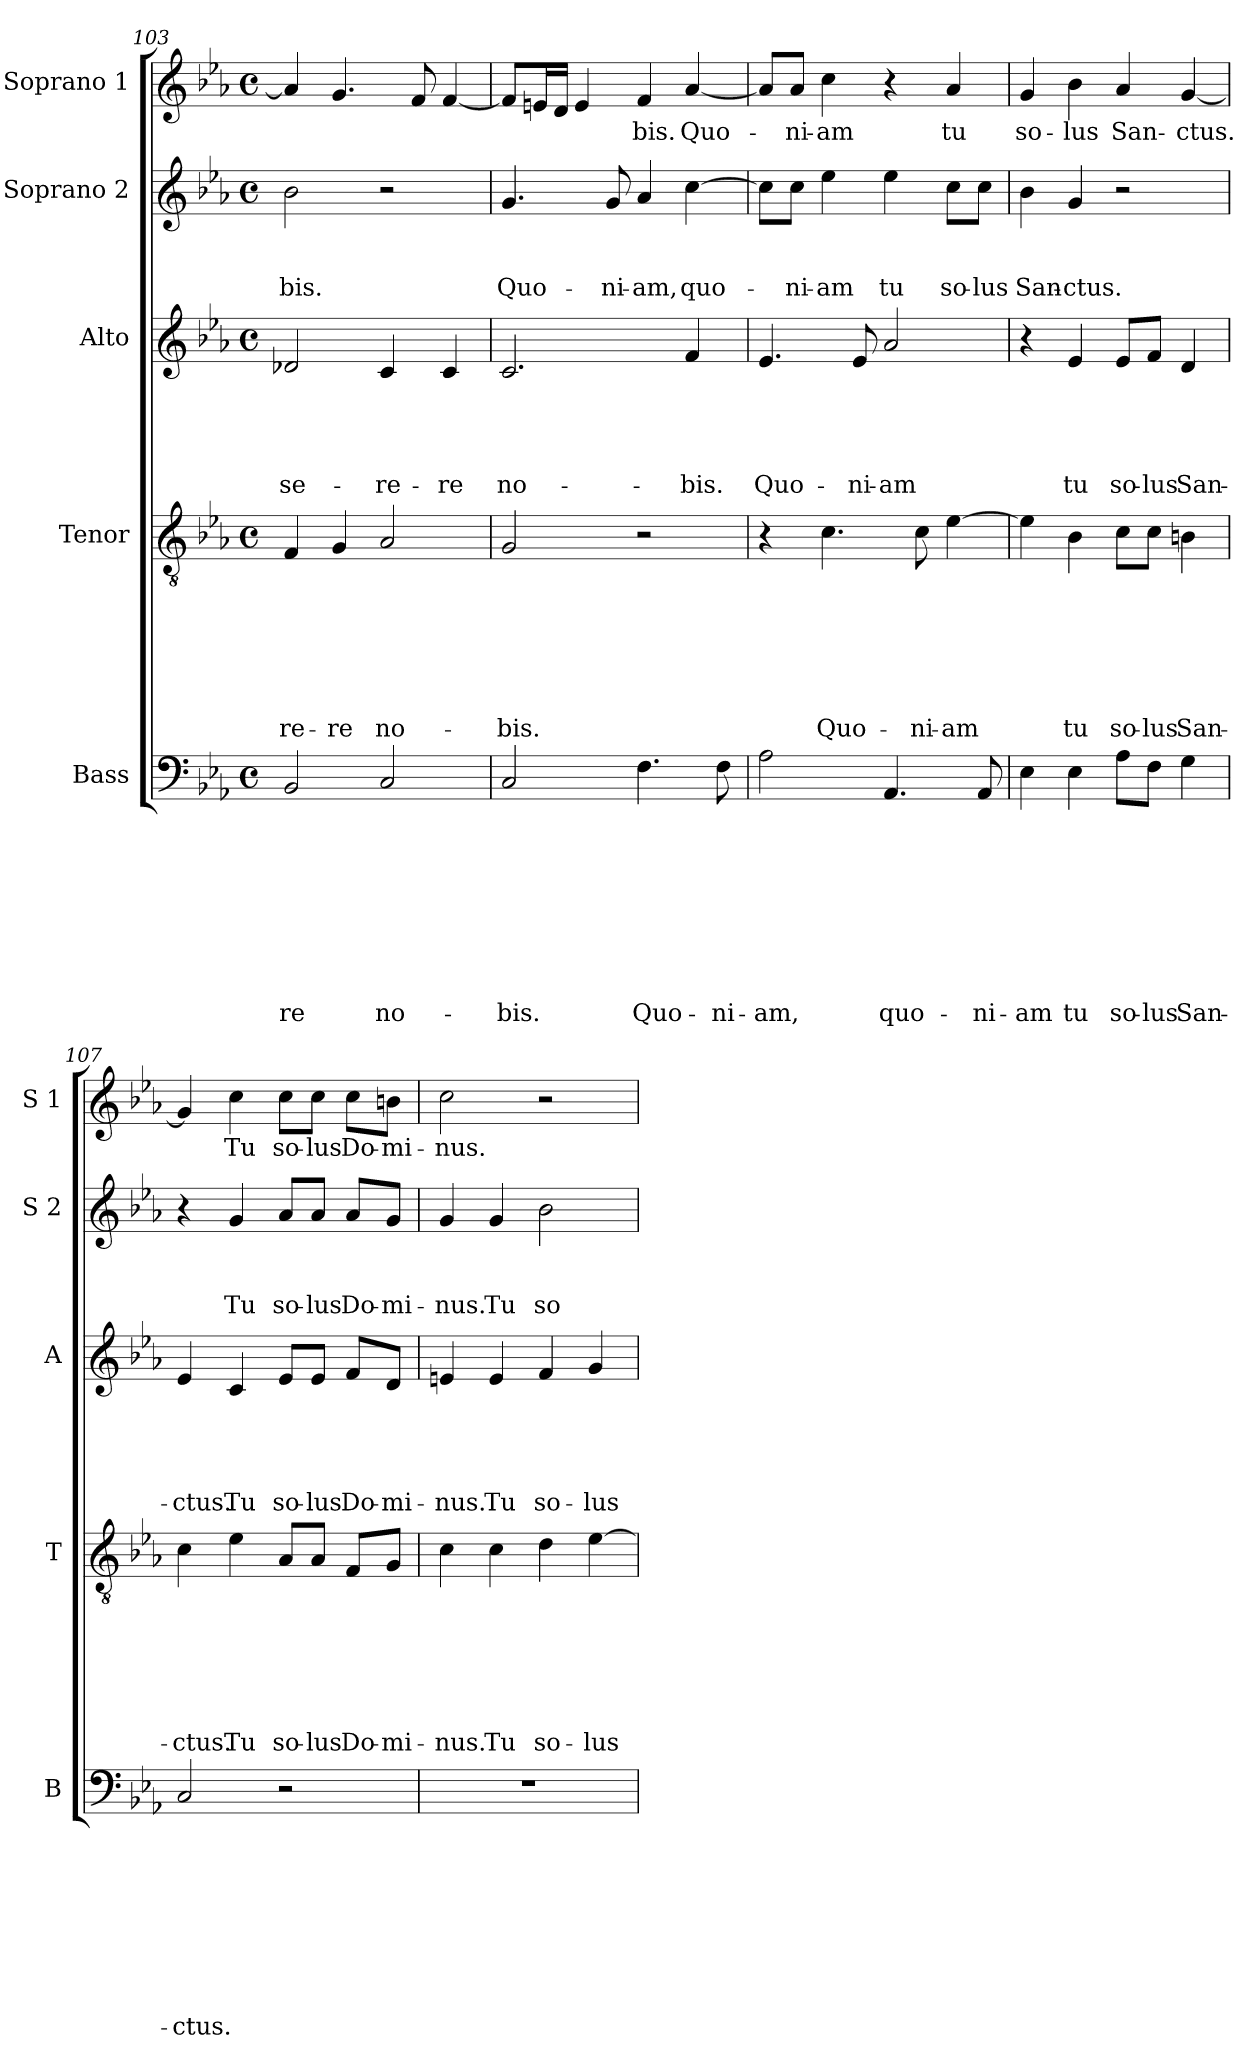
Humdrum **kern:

**kern	**text	**text	**text	**text	**text	**text	**text	**text	**text	**kern	**text	**text	**text	**text	**text	**text	**text	**kern	**text	**text	**text	**text	**text	**kern	**text	**text	**text	**kern	**text
*part5	*part5	*part5	*part5	*part5	*part5	*part5	*part5	*part5	*part5	*part4	*part4	*part4	*part4	*part4	*part4	*part4	*part4	*part3	*part3	*part3	*part3	*part3	*part3	*part2	*part2	*part2	*part2	*part1	*part1
*staff5	*staff5	*staff5	*staff5	*staff5	*staff5	*staff5	*staff5	*staff5	*staff5	*staff4	*staff4	*staff4	*staff4	*staff4	*staff4	*staff4	*staff4	*staff3	*staff3	*staff3	*staff3	*staff3	*staff3	*staff2	*staff2	*staff2	*staff2	*staff1	*staff1
*I"Bass	*	*	*	*	*	*	*	*	*	*I"Tenor	*	*	*	*	*	*	*	*I"Alto	*	*	*	*	*	*I"Soprano 2	*	*	*	*I"Soprano 1	*
*I'B	*	*	*	*	*	*	*	*	*	*I'T	*	*	*	*	*	*	*	*I'A	*	*	*	*	*	*I'S 2	*	*	*	*I'S 1	*
!!LO:PB:g=z
*clefF4	*	*	*	*	*	*	*	*	*	*clefGv2	*	*	*	*	*	*	*	*clefG2	*	*	*	*	*	*clefG2	*	*	*	*clefG2	*
*k[b-e-a-]	*	*	*	*	*	*	*	*	*	*k[b-e-a-]	*	*	*	*	*	*	*	*k[b-e-a-]	*	*	*	*	*	*k[b-e-a-]	*	*	*	*k[b-e-a-]	*
*E-:	*	*	*	*	*	*	*	*	*	*E-:	*	*	*	*	*	*	*	*E-:	*	*	*	*	*	*E-:	*	*	*	*E-:	*
*M4/4	*	*	*	*	*	*	*	*	*	*M4/4	*	*	*	*	*	*	*	*M4/4	*	*	*	*	*	*M4/4	*	*	*	*M4/4	*
*met(c)	*	*	*	*	*	*	*	*	*	*met(c)	*	*	*	*	*	*	*	*met(c)	*	*	*	*	*	*met(c)	*	*	*	*met(c)	*
=103	=103	=103	=103	=103	=103	=103	=103	=103	=103	=103	=103	=103	=103	=103	=103	=103	=103	=103	=103	=103	=103	=103	=103	=103	=103	=103	=103	=103	=103
!	!	!	!	!	!	!	!	!	!LO:LY:b	!	!	!	!	!	!	!	!LO:LY:b	!	!	!	!	!	!LO:LY:b	!	!	!	!LO:LY:b	!	!
2BB-/	.	.	.	.	.	.	.	.	-re	4F/	.	.	.	.	.	.	-re-	2d-X/	.	.	.	.	-se-	2b-\	.	.	-bis.	4a-/]	.
!	!	!	!	!	!	!	!	!	!	!	!	!	!	!	!	!	!LO:LY:b	!	!	!	!	!	!	!	!	!	!	!	!
.	.	.	.	.	.	.	.	.	.	4G/	.	.	.	.	.	.	-re	.	.	.	.	.	.	.	.	.	.	4.g/	.
!	!	!	!	!	!	!	!	!	!LO:LY:b	!	!	!	!	!	!	!	!LO:LY:b	!	!	!	!	!	!LO:LY:b	!	!	!	!	!	!
2C/	.	.	.	.	.	.	.	.	no-	2A-/	.	.	.	.	.	.	no-	4c/	.	.	.	.	-re-	2r	.	.	.	.	.
.	.	.	.	.	.	.	.	.	.	.	.	.	.	.	.	.	.	.	.	.	.	.	.	.	.	.	.	8f/	.
!	!	!	!	!	!	!	!	!	!	!	!	!	!	!	!	!	!	!	!	!	!	!	!LO:LY:b	!	!	!	!	!	!
.	.	.	.	.	.	.	.	.	.	.	.	.	.	.	.	.	.	4c/	.	.	.	.	-re	.	.	.	.	[<4f/	.
=104	=104	=104	=104	=104	=104	=104	=104	=104	=104	=104	=104	=104	=104	=104	=104	=104	=104	=104	=104	=104	=104	=104	=104	=104	=104	=104	=104	=104	=104
!	!	!	!	!	!	!	!	!	!LO:LY:b	!	!	!	!	!	!	!	!LO:LY:b	!	!	!	!	!	!LO:LY:b	!	!	!	!LO:LY:b	!	!
2C/	.	.	.	.	.	.	.	.	-bis.	2G/	.	.	.	.	.	.	-bis.	2.c/	.	.	.	.	no-	4.g/	.	.	Quo-	8f/L]	.
.	.	.	.	.	.	.	.	.	.	.	.	.	.	.	.	.	.	.	.	.	.	.	.	.	.	.	.	16en/L	.
.	.	.	.	.	.	.	.	.	.	.	.	.	.	.	.	.	.	.	.	.	.	.	.	.	.	.	.	16d/JJ	.
.	.	.	.	.	.	.	.	.	.	.	.	.	.	.	.	.	.	.	.	.	.	.	.	.	.	.	.	4e/	.
!	!	!	!	!	!	!	!	!	!	!	!	!	!	!	!	!	!	!	!	!	!	!	!	!	!	!	!LO:LY:b	!	!
.	.	.	.	.	.	.	.	.	.	.	.	.	.	.	.	.	.	.	.	.	.	.	.	8g/	.	.	-ni-	.	.
!	!	!	!	!	!	!	!	!	!LO:LY:b	!	!	!	!	!	!	!	!	!	!	!	!	!	!	!	!	!	!LO:LY:b	!	!LO:LY:b
4.F\	.	.	.	.	.	.	.	.	Quo-	2r	.	.	.	.	.	.	.	.	.	.	.	.	.	4a-/	.	.	-am,	4f/	-bis.
!	!	!	!	!	!	!	!	!	!	!	!	!	!	!	!	!	!	!	!	!	!	!	!LO:LY:b	!	!	!	!LO:LY:b	!	!LO:LY:b
.	.	.	.	.	.	.	.	.	.	.	.	.	.	.	.	.	.	4f/	.	.	.	.	-bis.	[>4cc\	.	.	quo-	[<4a-/	Quo-
!	!	!	!	!	!	!	!	!	!LO:LY:b	!	!	!	!	!	!	!	!	!	!	!	!	!	!	!	!	!	!	!	!
8F\	.	.	.	.	.	.	.	.	-ni-	.	.	.	.	.	.	.	.	.	.	.	.	.	.	.	.	.	.	.	.
=105	=105	=105	=105	=105	=105	=105	=105	=105	=105	=105	=105	=105	=105	=105	=105	=105	=105	=105	=105	=105	=105	=105	=105	=105	=105	=105	=105	=105	=105
!	!	!	!	!	!	!	!	!	!LO:LY:b	!	!	!	!	!	!	!	!	!	!	!	!	!	!LO:LY:b	!	!	!	!	!	!
2A-\	.	.	.	.	.	.	.	.	-am,	4r	.	.	.	.	.	.	.	4.e-/	.	.	.	.	Quo-	8cc\L]	.	.	.	8a-/L]	.
!	!	!	!	!	!	!	!	!	!	!	!	!	!	!	!	!	!	!	!	!	!	!	!	!	!	!	!LO:LY:b	!	!LO:LY:b
.	.	.	.	.	.	.	.	.	.	.	.	.	.	.	.	.	.	.	.	.	.	.	.	8cc\J	.	.	-ni-	8a-/J	-ni-
!	!	!	!	!	!	!	!	!	!	!	!	!	!	!	!	!	!LO:LY:b	!	!	!	!	!	!	!	!	!	!LO:LY:b:rj	!	!LO:LY:b
.	.	.	.	.	.	.	.	.	.	4.c\	.	.	.	.	.	.	Quo-	.	.	.	.	.	.	4ee-\	.	.	-am	4cc\	-am
!	!	!	!	!	!	!	!	!	!	!	!	!	!	!	!	!	!	!	!	!	!	!	!LO:LY:b	!	!	!	!	!	!
.	.	.	.	.	.	.	.	.	.	.	.	.	.	.	.	.	.	8e-/	.	.	.	.	-ni-	.	.	.	.	.	.
!	!	!	!	!	!	!	!	!	!LO:LY:b	!	!	!	!	!	!	!	!	!	!	!	!	!	!LO:LY:b	!	!	!	!LO:LY:b	!	!
4.AA-/	.	.	.	.	.	.	.	.	quo-	.	.	.	.	.	.	.	.	2a-/	.	.	.	.	-am	4ee-\	.	.	tu	4r	.
!	!	!	!	!	!	!	!	!	!	!	!	!	!	!	!	!	!LO:LY:b	!	!	!	!	!	!	!	!	!	!	!	!
.	.	.	.	.	.	.	.	.	.	8c\	.	.	.	.	.	.	-ni-	.	.	.	.	.	.	.	.	.	.	.	.
!	!	!	!	!	!	!	!	!	!	!	!	!	!	!	!	!	!LO:LY:b	!	!	!	!	!	!	!	!	!	!LO:LY:b	!	!LO:LY:b
.	.	.	.	.	.	.	.	.	.	[>4e-\	.	.	.	.	.	.	-am	.	.	.	.	.	.	8cc\L	.	.	so-	4a-/	tu
!	!	!	!	!	!	!	!	!	!LO:LY:b	!	!	!	!	!	!	!	!	!	!	!	!	!	!	!	!	!	!LO:LY:b	!	!
8AA-/	.	.	.	.	.	.	.	.	-ni-	.	.	.	.	.	.	.	.	.	.	.	.	.	.	8cc\J	.	.	-lus	.	.
=106	=106	=106	=106	=106	=106	=106	=106	=106	=106	=106	=106	=106	=106	=106	=106	=106	=106	=106	=106	=106	=106	=106	=106	=106	=106	=106	=106	=106	=106
!	!	!	!	!	!	!	!	!	!LO:LY:b	!	!	!	!	!	!	!	!	!	!	!	!	!	!	!	!	!	!LO:LY:b	!	!LO:LY:b
4E-\	.	.	.	.	.	.	.	.	-am	4e-\]	.	.	.	.	.	.	.	4r	.	.	.	.	.	4b-\	.	.	San-	4g/	so-
!	!	!	!	!	!	!	!	!	!LO:LY:b	!	!	!	!	!	!	!	!LO:LY:b	!	!	!	!	!	!LO:LY:b	!	!	!	!LO:LY:b	!	!LO:LY:b
4E-\	.	.	.	.	.	.	.	.	tu	4B-\	.	.	.	.	.	.	tu	4e-/	.	.	.	.	tu	4g/	.	.	-ctus.	4b-\	-lus
!	!	!	!	!	!	!	!	!	!LO:LY:b	!	!	!	!	!	!	!	!LO:LY:b	!	!	!	!	!	!LO:LY:b	!	!	!	!	!	!LO:LY:b
8A-\L	.	.	.	.	.	.	.	.	so-	8c\L	.	.	.	.	.	.	so-	8e-/L	.	.	.	.	so-	2r	.	.	.	4a-/	San-
!	!	!	!	!	!	!	!	!	!LO:LY:b	!	!	!	!	!	!	!	!LO:LY:b	!	!	!	!	!	!LO:LY:b	!	!	!	!	!	!
8F\J	.	.	.	.	.	.	.	.	-lus	8c\J	.	.	.	.	.	.	-lus	8f/J	.	.	.	.	-lus	.	.	.	.	.	.
!	!	!	!	!	!	!	!	!	!LO:LY:b	!	!	!	!	!	!	!	!LO:LY:b	!	!	!	!	!	!LO:LY:b	!	!	!	!	!	!LO:LY:b
4G\	.	.	.	.	.	.	.	.	San-	4Bn\	.	.	.	.	.	.	San-	4d/	.	.	.	.	San-	.	.	.	.	[<4g/	-ctus.
!!LO:LB:g=z
=107	=107	=107	=107	=107	=107	=107	=107	=107	=107	=107	=107	=107	=107	=107	=107	=107	=107	=107	=107	=107	=107	=107	=107	=107	=107	=107	=107	=107	=107
!	!	!	!	!	!	!	!	!	!LO:LY:b	!	!	!	!	!	!	!	!LO:LY:b	!	!	!	!	!	!LO:LY:b	!	!	!	!	!	!
2C/	.	.	.	.	.	.	.	.	-ctus.	4c\	.	.	.	.	.	.	-ctus.	4e-/	.	.	.	.	-ctus.	4r	.	.	.	4g/]	.
!	!	!	!	!	!	!	!	!	!	!	!	!	!	!	!	!	!LO:LY:b	!	!	!	!	!	!LO:LY:b	!	!	!	!LO:LY:b	!	!LO:LY:b
.	.	.	.	.	.	.	.	.	.	4e-\	.	.	.	.	.	.	Tu	4c/	.	.	.	.	Tu	4g/	.	.	Tu	4cc\	Tu
!	!	!	!	!	!	!	!	!	!	!	!	!	!	!	!	!	!LO:LY:b	!	!	!	!	!	!LO:LY:b	!	!	!	!LO:LY:b	!	!LO:LY:b
2r	.	.	.	.	.	.	.	.	.	8A-/L	.	.	.	.	.	.	so-	8e-/L	.	.	.	.	so-	8a-/L	.	.	so-	8cc\L	so-
!	!	!	!	!	!	!	!	!	!	!	!	!	!	!	!	!	!LO:LY:b	!	!	!	!	!	!LO:LY:b	!	!	!	!LO:LY:b	!	!LO:LY:b
.	.	.	.	.	.	.	.	.	.	8A-/J	.	.	.	.	.	.	-lus	8e-/J	.	.	.	.	-lus	8a-/J	.	.	-lus	8cc\J	-lus
!	!	!	!	!	!	!	!	!	!	!	!	!	!	!	!	!	!LO:LY:b	!	!	!	!	!	!LO:LY:b	!	!	!	!LO:LY:b	!	!LO:LY:b
.	.	.	.	.	.	.	.	.	.	8F/L	.	.	.	.	.	.	Do-	8f/L	.	.	.	.	Do-	8a-/L	.	.	Do-	8cc\L	Do-
!	!	!	!	!	!	!	!	!	!	!	!	!	!	!	!	!	!LO:LY:b	!	!	!	!	!	!LO:LY:b	!	!	!	!LO:LY:b	!	!LO:LY:b
.	.	.	.	.	.	.	.	.	.	8G/J	.	.	.	.	.	.	-mi-	8d/J	.	.	.	.	-mi-	8g/J	.	.	-mi-	8bn\J	-mi-
=108	=108	=108	=108	=108	=108	=108	=108	=108	=108	=108	=108	=108	=108	=108	=108	=108	=108	=108	=108	=108	=108	=108	=108	=108	=108	=108	=108	=108	=108
!	!	!	!	!	!	!	!	!	!	!	!	!	!	!	!	!	!LO:LY:b	!	!	!	!	!	!LO:LY:b	!	!	!	!LO:LY:b	!	!LO:LY:b
1r	.	.	.	.	.	.	.	.	.	4c\	.	.	.	.	.	.	-nus.	4en/	.	.	.	.	-nus.	4g/	.	.	-nus.	2cc\	-nus.
!	!	!	!	!	!	!	!	!	!	!	!	!	!	!	!	!	!LO:LY:b	!	!	!	!	!	!LO:LY:b	!	!	!	!LO:LY:b	!	!
.	.	.	.	.	.	.	.	.	.	4c\	.	.	.	.	.	.	Tu	4e/	.	.	.	.	Tu	4g/	.	.	Tu	.	.
!	!	!	!	!	!	!	!	!	!	!	!	!	!	!	!	!	!LO:LY:b	!	!	!	!	!	!LO:LY:b	!	!	!	!LO:LY:b	!	!
.	.	.	.	.	.	.	.	.	.	4d\	.	.	.	.	.	.	so-	4f/	.	.	.	.	so-	2b-\	.	.	so-	2r	.
!	!	!	!	!	!	!	!	!	!	!	!	!	!	!	!	!	!LO:LY:b	!	!	!	!	!	!LO:LY:b	!	!	!	!	!	!
.	.	.	.	.	.	.	.	.	.	[>4e-\	.	.	.	.	.	.	-lus	4g/	.	.	.	.	-lus	.	.	.	.	.	.
=	=	=	=	=	=	=	=	=	=	=	=	=	=	=	=	=	=	=	=	=	=	=	=	=	=	=	=	=	=
*-	*-	*-	*-	*-	*-	*-	*-	*-	*-	*-	*-	*-	*-	*-	*-	*-	*-	*-	*-	*-	*-	*-	*-	*-	*-	*-	*-	*-	*-
